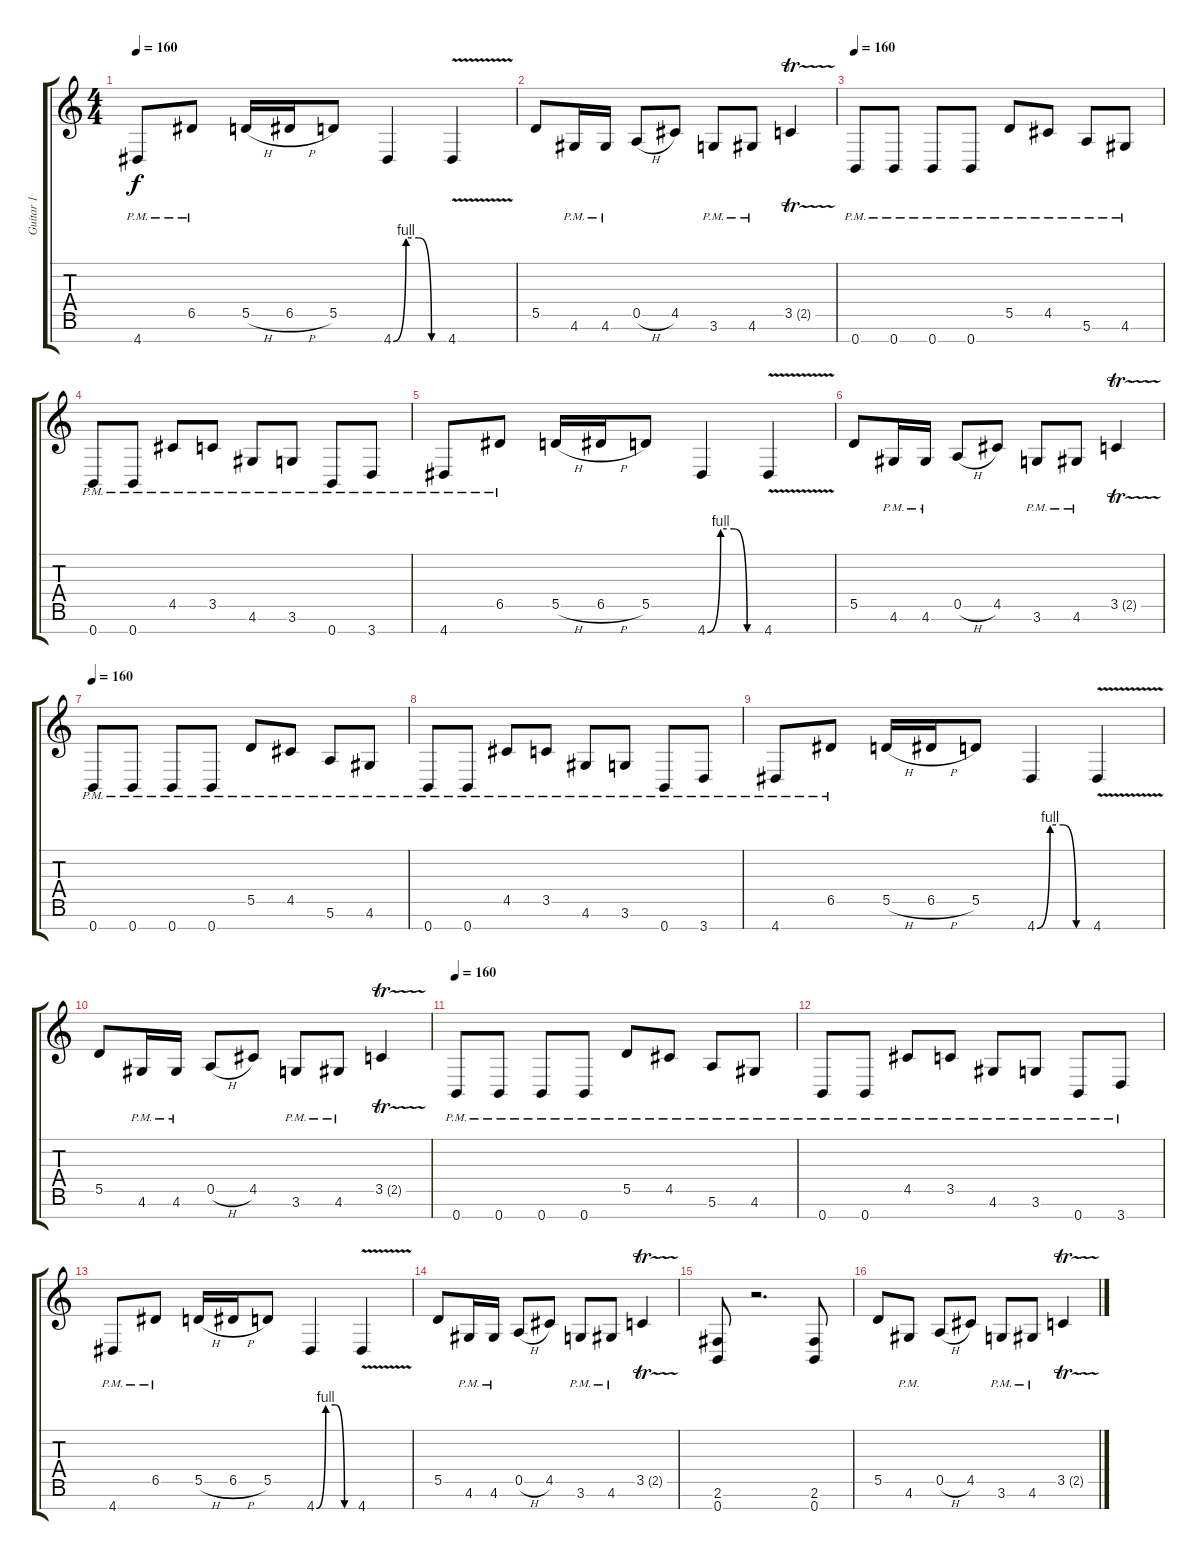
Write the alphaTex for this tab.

\track ("Guitar 1            " "Guitar 1  ") {instrument overdrivenguitar}
\staff {score tabs}
\tuning (E4 B3 G3 D3 A2 E2 B1) {hide}
\ts (4 4)
\tempo 160
\clef g2
\ks c
4.7{pm}.8{dy f} 6.5{pm}.8 5.5{h}.16 6.5{h}.16 5.5.8 4.7{be (custom 0 0 15 4 30 4 45 0 60 0)}.4 4.7{v}.4 |
5.5.8 4.6{pm}.16 4.6{pm}.16 0.5{h}.8 4.5.8 3.6{pm}.8 4.6{pm}.8 3.5{tr (2 16)}.4 |
\tempo 160
0.7{pm}.8 0.7{pm}.8 0.7{pm}.8 0.7{pm}.8 5.5{pm}.8 4.5{pm}.8 5.6{pm}.8 4.6{pm}.8 |
0.7{pm}.8 0.7{pm}.8 4.5{pm}.8 3.5{pm}.8 4.6{pm}.8 3.6{pm}.8 0.7{pm}.8 3.7{pm}.8 |
4.7{pm}.8 6.5{pm}.8 5.5{h}.16 6.5{h}.16 5.5.8 4.7{be (custom 0 0 15 4 30 4 45 0 60 0)}.4 4.7{v}.4 |
5.5.8 4.6{pm}.16 4.6{pm}.16 0.5{h}.8 4.5.8 3.6{pm}.8 4.6{pm}.8 3.5{tr (2 16)}.4 |
\tempo 160
0.7{pm}.8 0.7{pm}.8 0.7{pm}.8 0.7{pm}.8 5.5{pm}.8 4.5{pm}.8 5.6{pm}.8 4.6{pm}.8 |
0.7{pm}.8 0.7{pm}.8 4.5{pm}.8 3.5{pm}.8 4.6{pm}.8 3.6{pm}.8 0.7{pm}.8 3.7{pm}.8 |
4.7{pm}.8 6.5{pm}.8 5.5{h}.16 6.5{h}.16 5.5.8 4.7{be (custom 0 0 15 4 30 4 45 0 60 0)}.4 4.7{v}.4 |
5.5.8 4.6{pm}.16 4.6{pm}.16 0.5{h}.8 4.5.8 3.6{pm}.8 4.6{pm}.8 3.5{tr (2 16)}.4 |
\tempo 160
0.7{pm}.8 0.7{pm}.8 0.7{pm}.8 0.7{pm}.8 5.5{pm}.8 4.5{pm}.8 5.6{pm}.8 4.6{pm}.8 |
0.7{pm}.8 0.7{pm}.8 4.5{pm}.8 3.5{pm}.8 4.6{pm}.8 3.6{pm}.8 0.7{pm}.8 3.7{pm}.8 |
4.7{pm}.8 6.5{pm}.8 5.5{h}.16 6.5{h}.16 5.5.8 4.7{be (custom 0 0 15 4 30 4 45 0 60 0)}.4 4.7{v}.4 |
5.5.8 4.6{pm}.16 4.6{pm}.16 0.5{h}.8 4.5.8 3.6{pm}.8 4.6{pm}.8 3.5{tr (2 16)}.4 |
(2.6 0.7).8 r.2{d} (2.6 0.7).8 |
5.5.8 4.6{pm}.8 0.5{h}.8 4.5.8 3.6{pm}.8 4.6{pm}.8 3.5{tr (2 16)}.4
